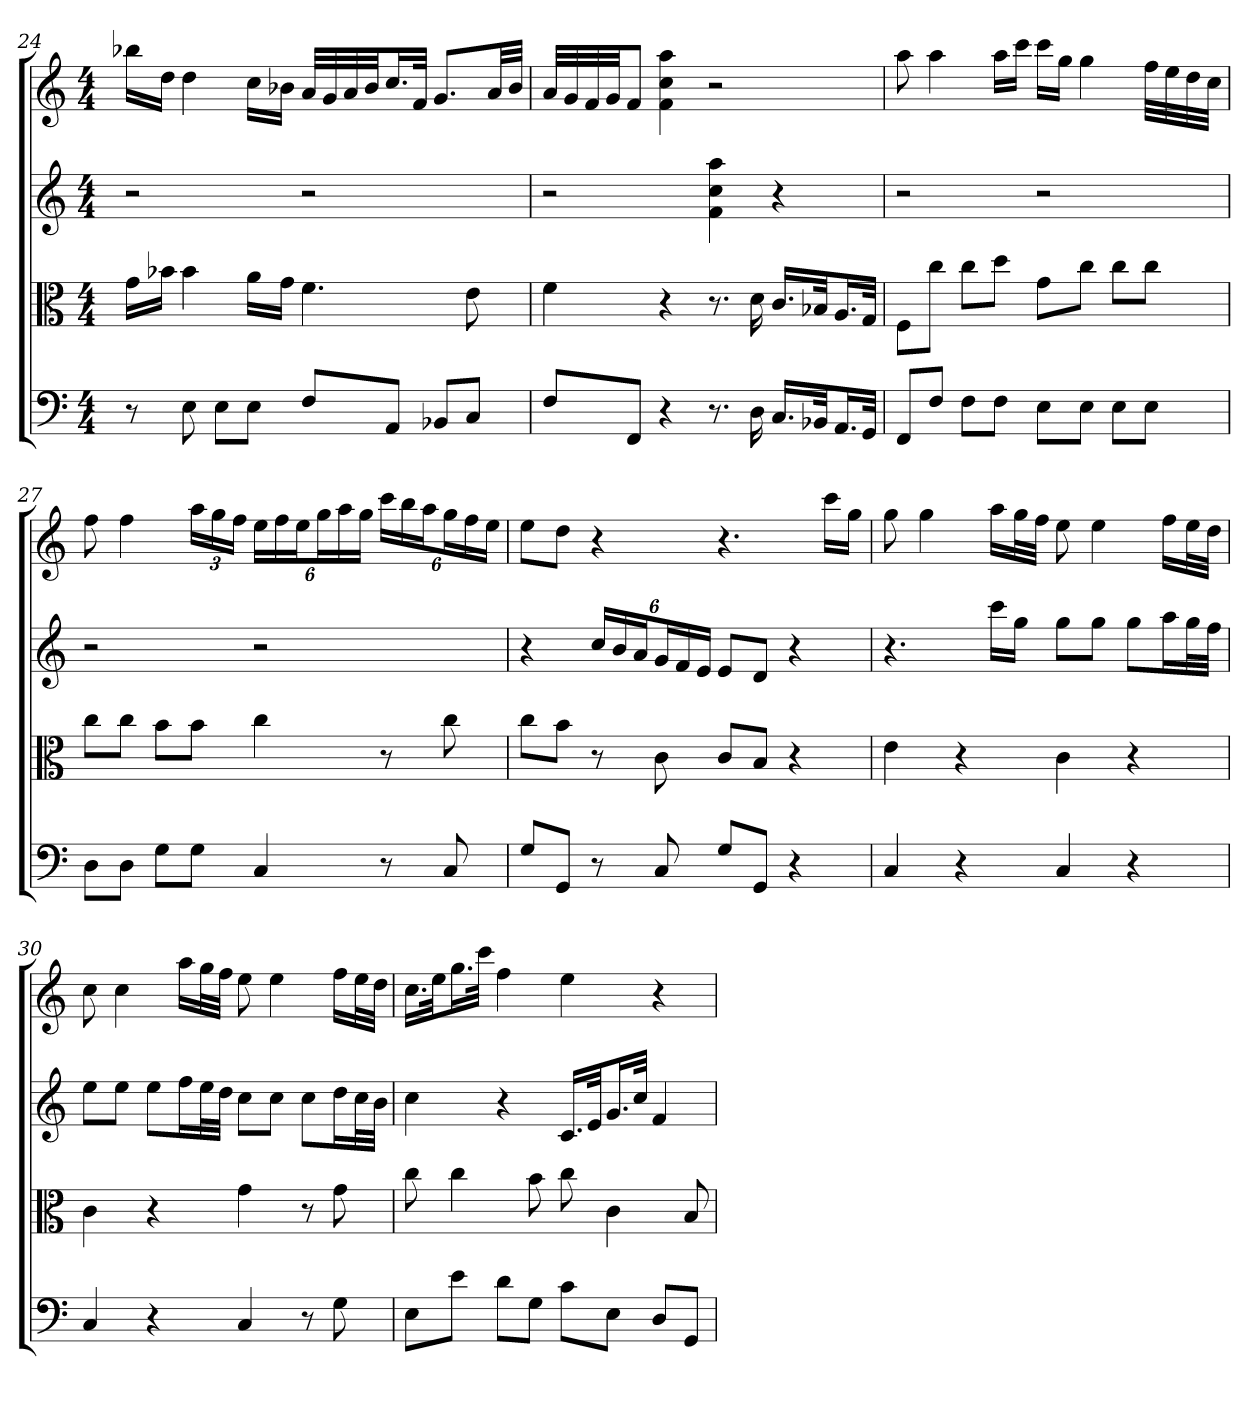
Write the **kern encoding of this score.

**kern	**kern	**kern	**kern
*part4	*part3	*part2	*part1
*staff4	*staff3	*staff2	*staff1
*clefF4	*clefC3	*	*
*k[]	*k[]	*k[]	*k[]
*C:	*C:	*C:	*C:
*M4/4	*M4/4	*M4/4	*M4/4
=24	=24	=24	=24
8r	16g\LL	2r	16bb-XLL
.	16b-X\JJ	.	16ddJJ
8E	4b-	.	4dd
8E\L	.	.	.
8E\J	16a\LL	.	16ccLL
.	16g\JJ	.	16b-XJJ
8F/L	4.f	2r	32aLLL
.	.	.	32g
.	.	.	32a
.	.	.	32b-JJ
8AA/J	.	.	16.ccL
.	.	.	32fJJk
8BB-X/L	.	.	8.gL
8C/J	8e	.	.
.	.	.	32aLL
.	.	.	32b-JJJ
=25	=25	=25	=25
8F/L	4f	2r	32aLLL
.	.	.	32g
.	.	.	32f
.	.	.	32gJJ
8FF/J	.	.	8fJ
4r	4r	.	4f 4cc 4aa
8.r	8.r	4f 4cc 4aa	2r
16D	16d	.	.
16.C/LL	16.c/LL	4r	.
32BB-X/Jk	32B-X/Jk	.	.
16.AA/L	16.A/L	.	.
32GG/JJk	32G/JJk	.	.
=26	=26	=26	=26
8FF/L	8F\L	2r	8aa
8F/J	8cc\J	.	4aa
8F\L	8cc\L	.	.
8F\J	8dd\J	.	16aaLL
.	.	.	16cccJJ
8E\L	8g\L	2r	16cccLL
.	.	.	16ggJJ
8E\J	8cc\J	.	4gg
8E\L	8cc\L	.	.
8E\J	8cc\J	.	32ffLLL
.	.	.	32ee
.	.	.	32dd
.	.	.	32ccJJJ
=27	=27	=27	=27
8D\L	8cc\L	2r	8ff
8D\J	8cc\J	.	4ff
8G\L	8b\L	.	.
8G\J	8b\J	.	24aaLL
.	.	.	24gg
.	.	.	24ffJJ
4C	4cc	2r	24eeLL
.	.	.	24ff
.	.	.	24eeJ
.	.	.	24ggL
.	.	.	24aa
.	.	.	24ggJJ
8r	8r	.	24cccLL
.	.	.	24bb
.	.	.	24aaJ
8C	8cc	.	24ggL
.	.	.	24ff
.	.	.	24eeJJ
=28	=28	=28	=28
8G/L	8cc\L	4r	8eeL
8GG/J	8b\J	.	8ddJ
8r	8r	24ccLL	4r
.	.	24b	.
.	.	24aJ	.
8C	8c	24gL	.
.	.	24f	.
.	.	24eJJ	.
8G/L	8c/L	8eL	4.r
8GG/J	8B/J	8dJ	.
4r	4r	4r	.
.	.	.	16cccLL
.	.	.	16ggJJ
=29	=29	=29	=29
4C	4e	4.r	8gg
.	.	.	4gg
4r	4r	.	.
.	.	16cccLL	16aaLL
.	.	16ggJJ	32ggL
.	.	.	32ffJJJ
4C	4c	8ggL	8ee
.	.	8ggJ	4ee
4r	4r	8ggL	.
.	.	16aaL	16ffLL
.	.	32ggL	32eeL
.	.	32ffJJJ	32ddJJJ
=30	=30	=30	=30
4C	4c	8eeL	8cc
.	.	8eeJ	4cc
4r	4r	8eeL	.
.	.	16ffL	16aaLL
.	.	32eeL	32ggL
.	.	32ddJJJ	32ffJJJ
4C	4g	8ccL	8ee
.	.	8ccJ	4ee
8r	8r	8ccL	.
8G	8g	16ddL	16ffLL
.	.	32ccL	32eeL
.	.	32bJJJ	32ddJJJ
=31	=31	=31	=31
8E\L	8cc	4cc	16.ccLL
.	.	.	32eeJk
8e\J	4cc	.	16.ggL
.	.	.	32cccJJk
8d\L	.	4r	4ff
8G\J	8b	.	.
8c\L	8cc	16.cLL	4ee
.	.	32eJk	.
8E\J	4c	16.gL	.
.	.	32ccJJk	.
8D/L	.	4f	4r
8GG/J	8B	.	.
=	=	=	=
*-	*-	*-	*-
